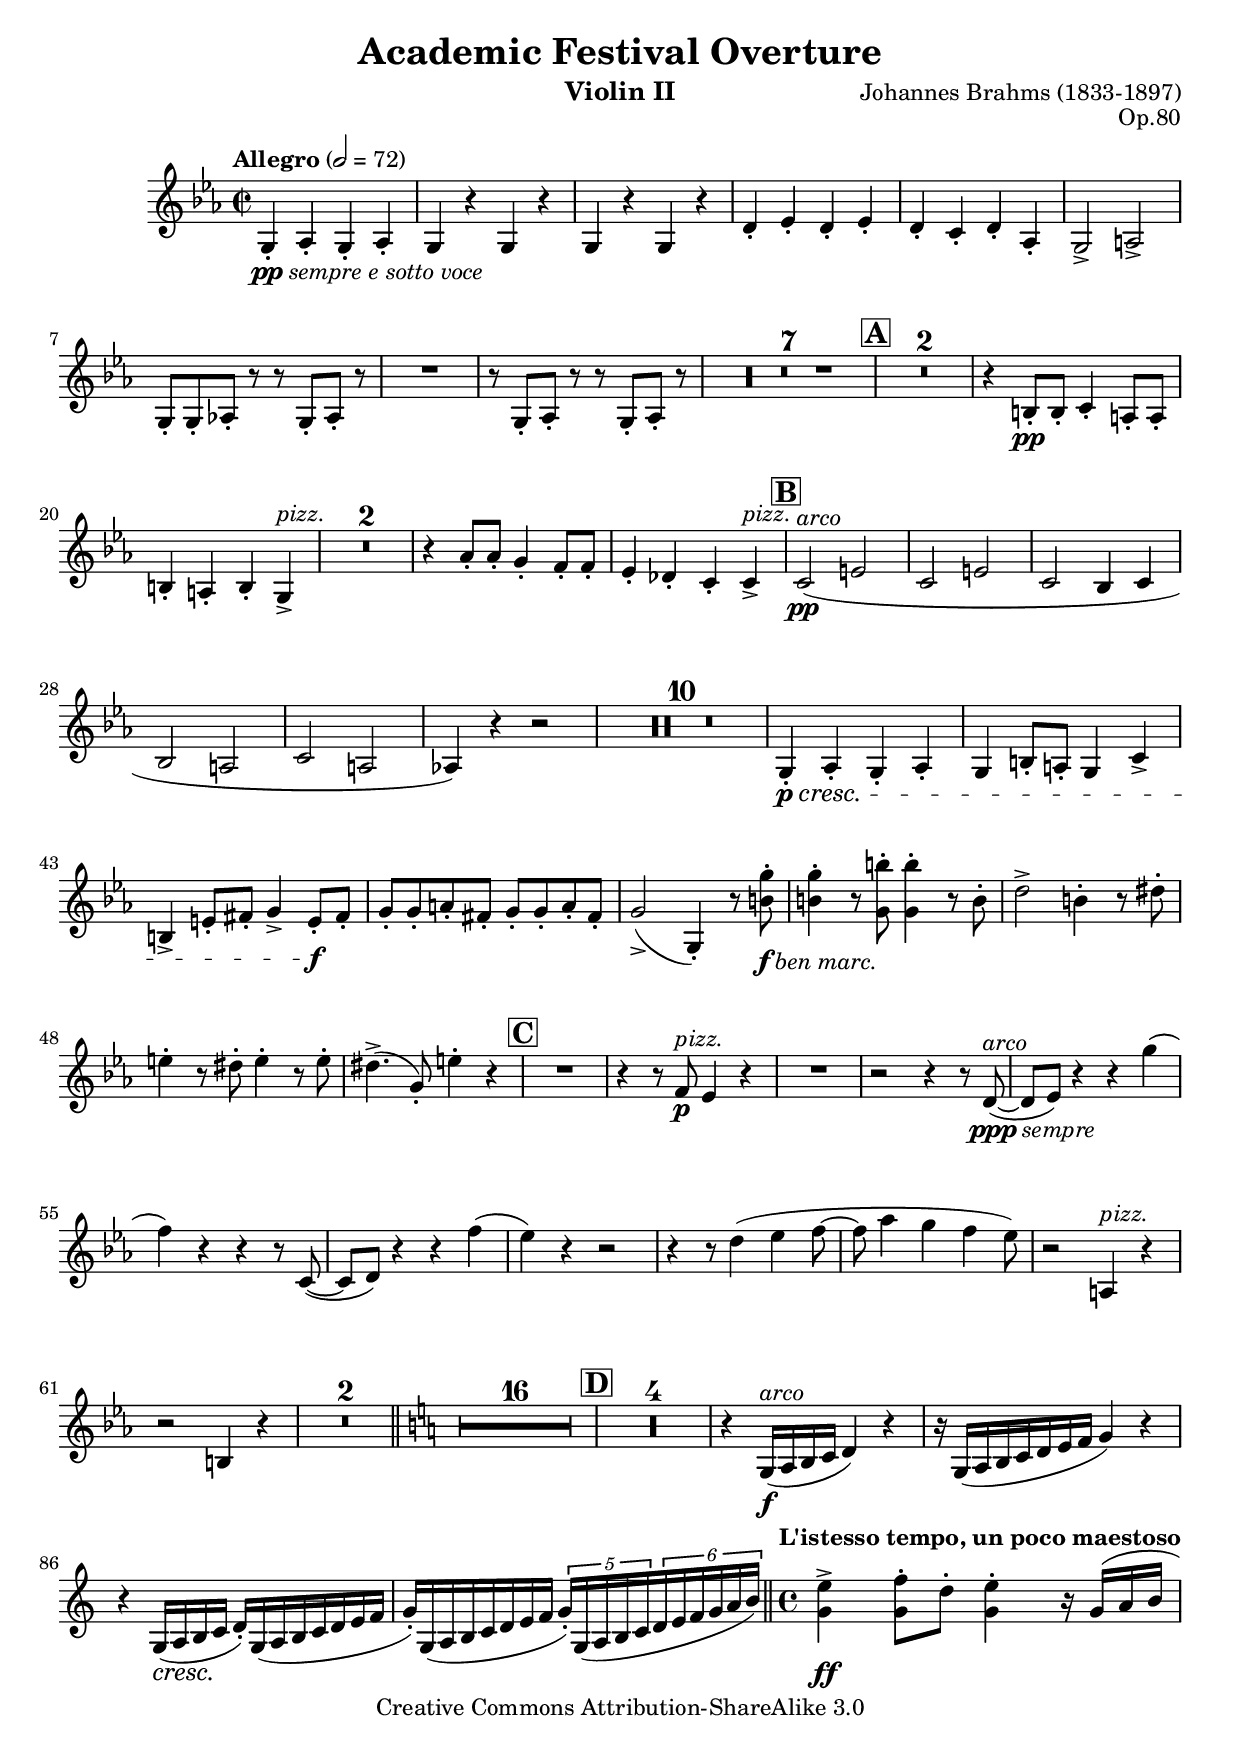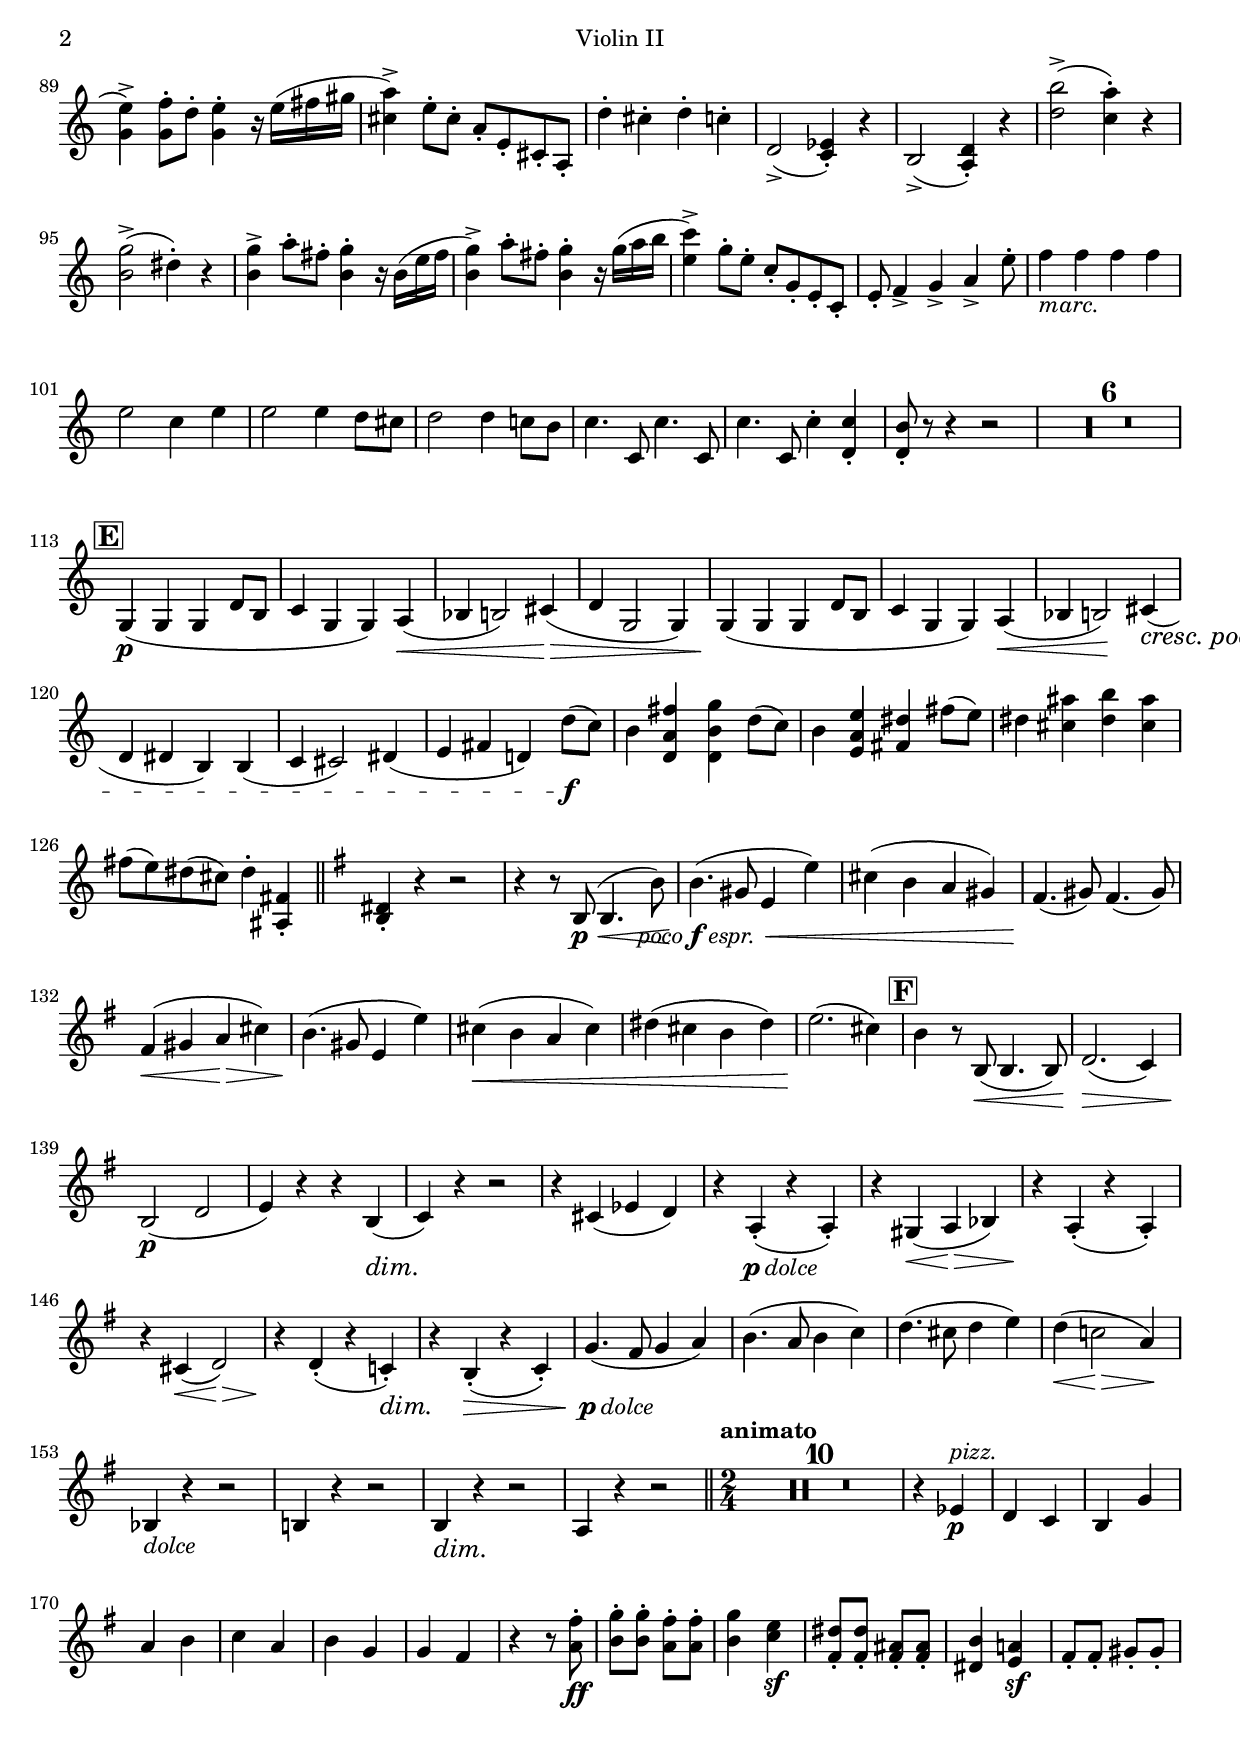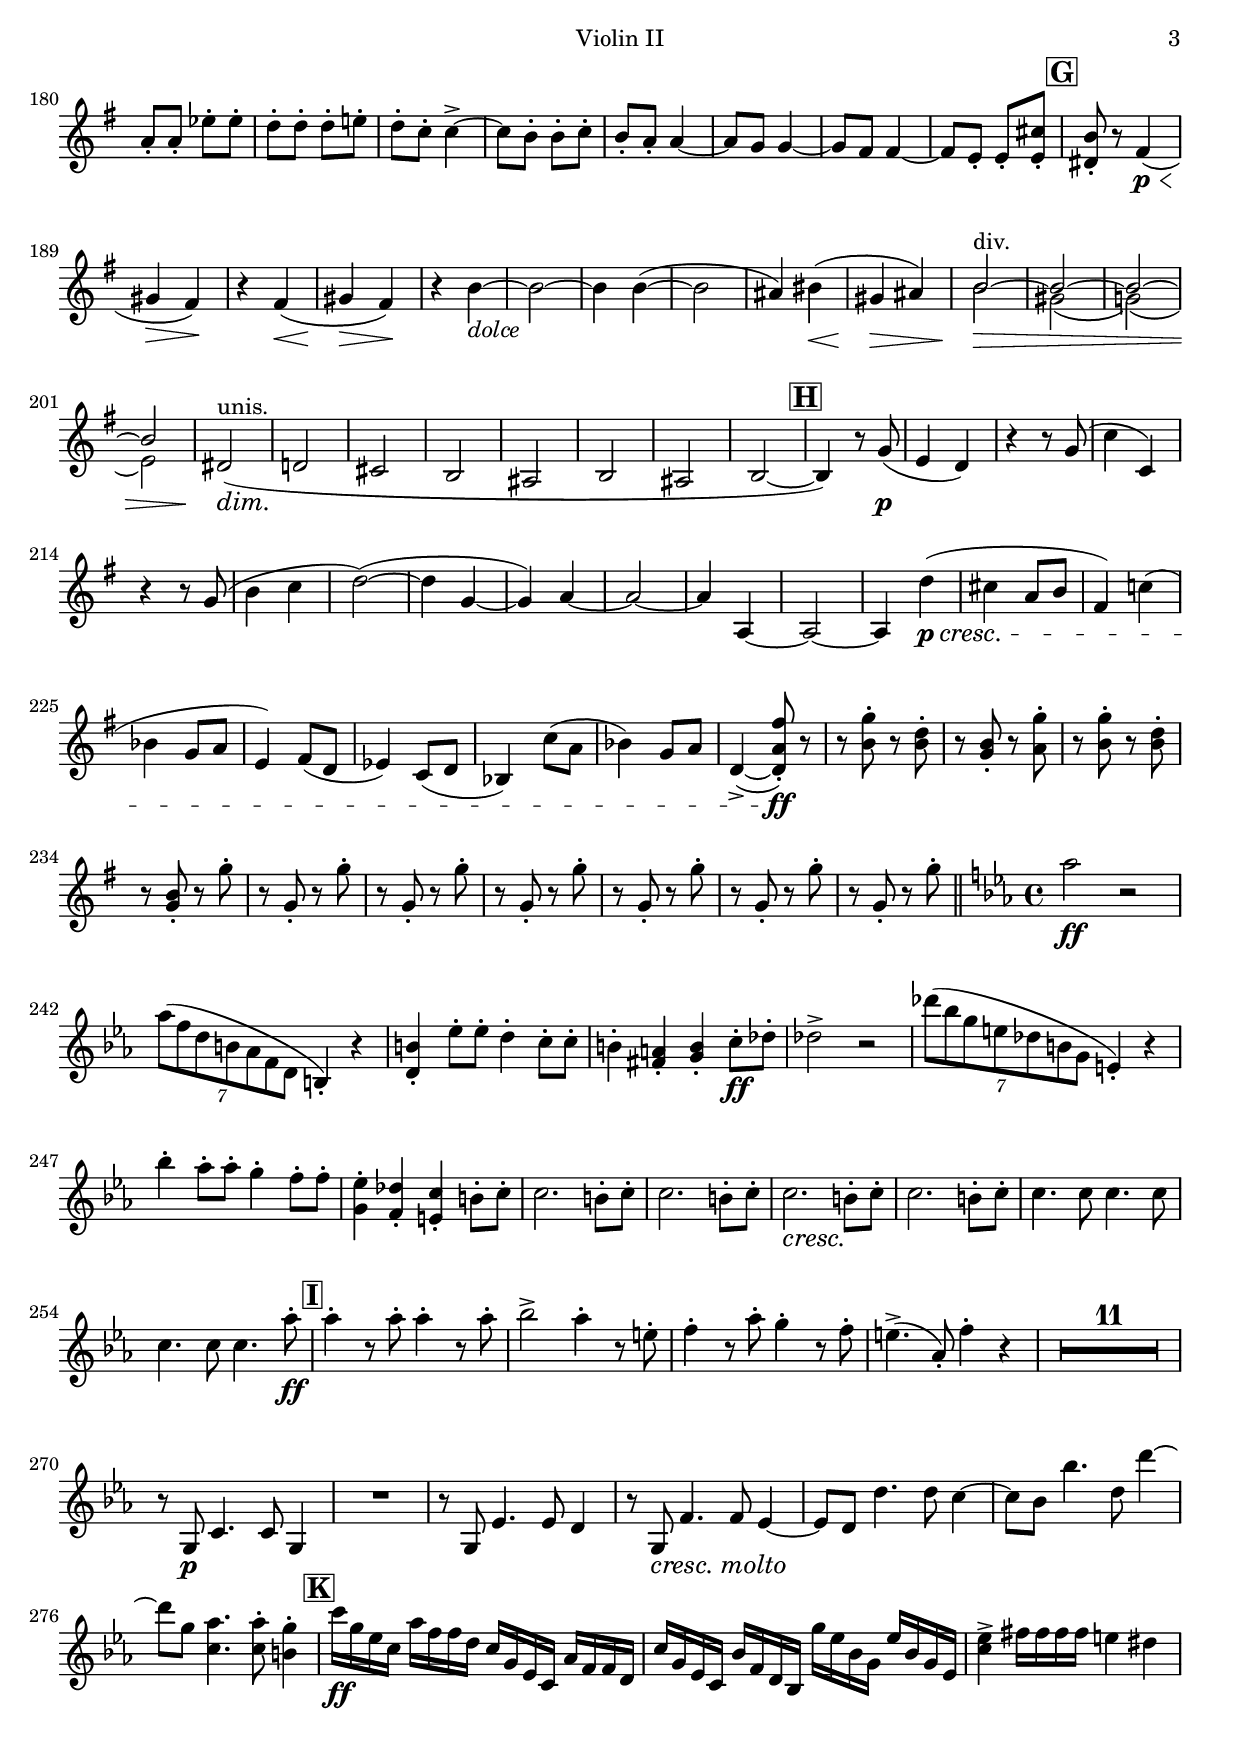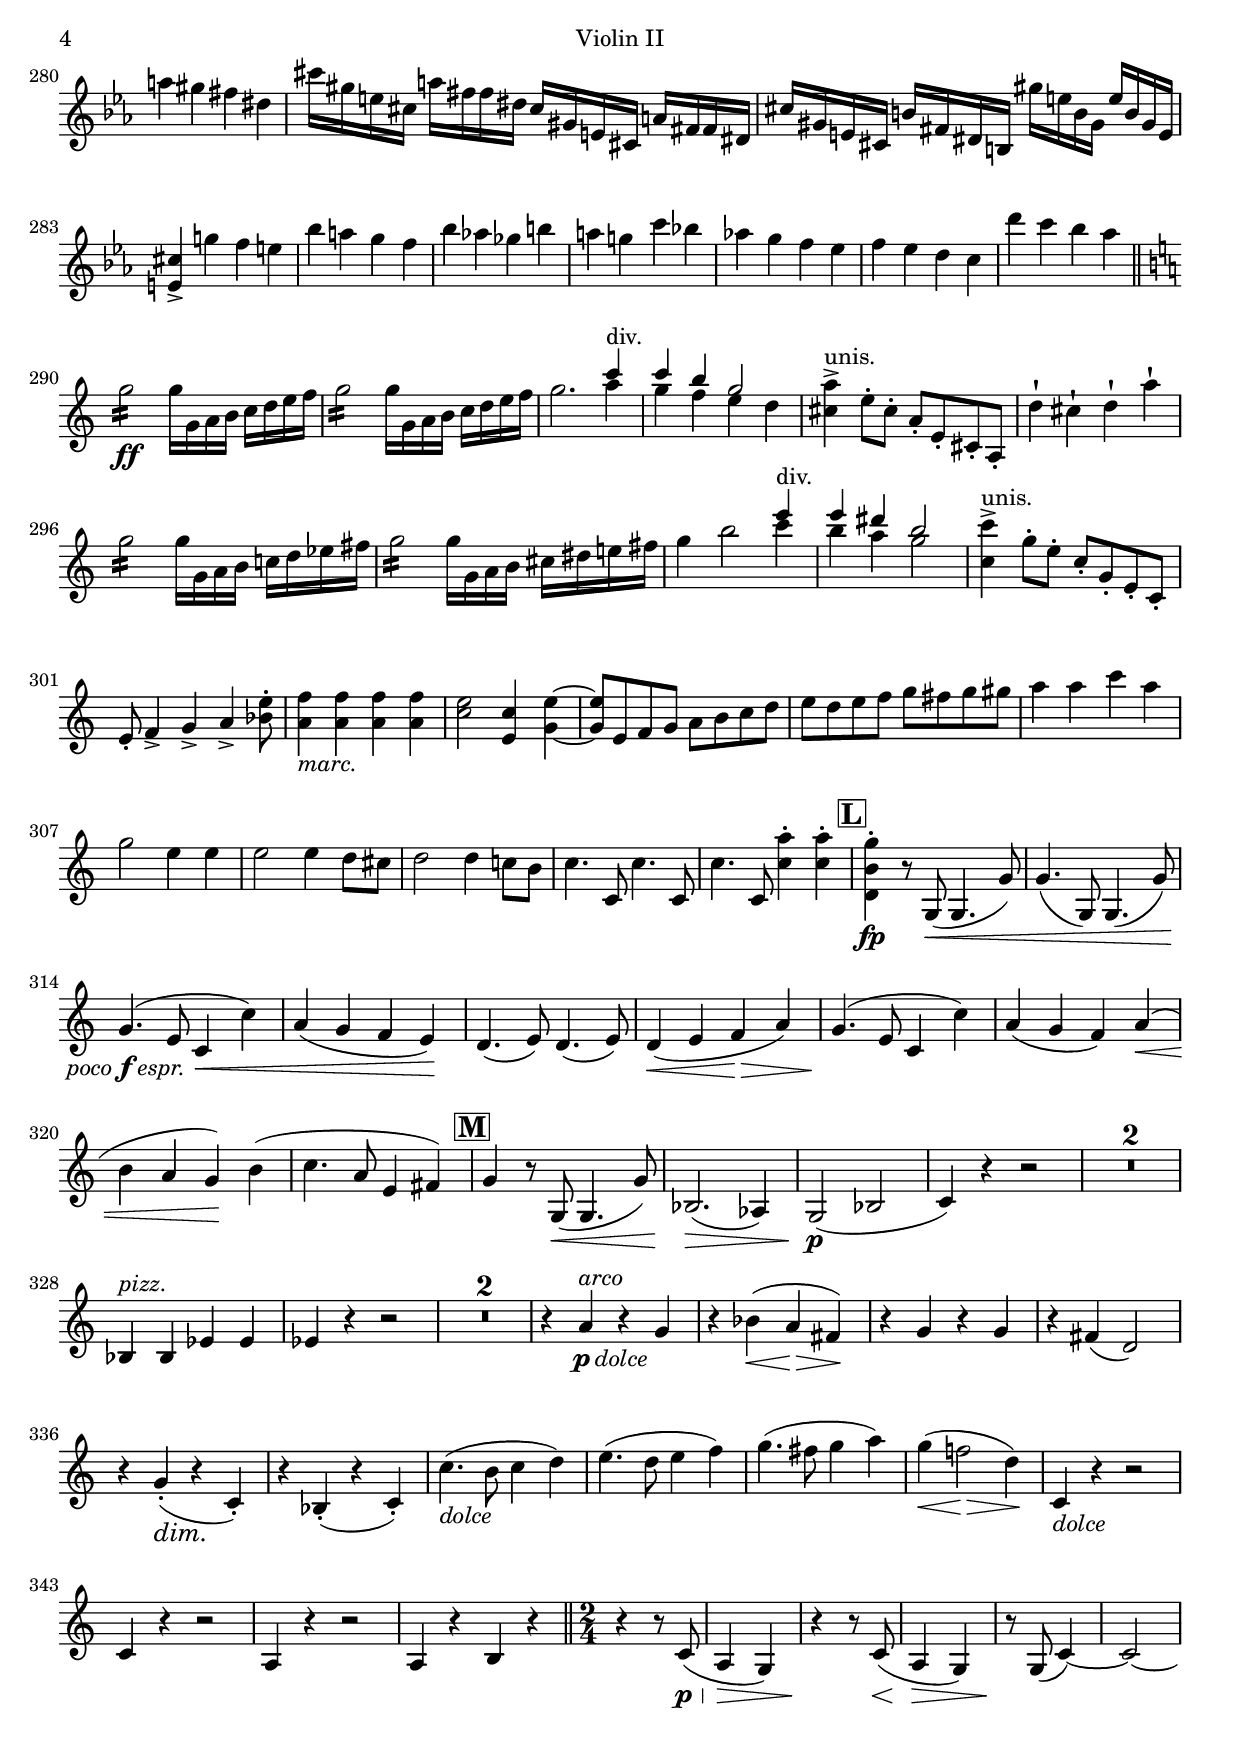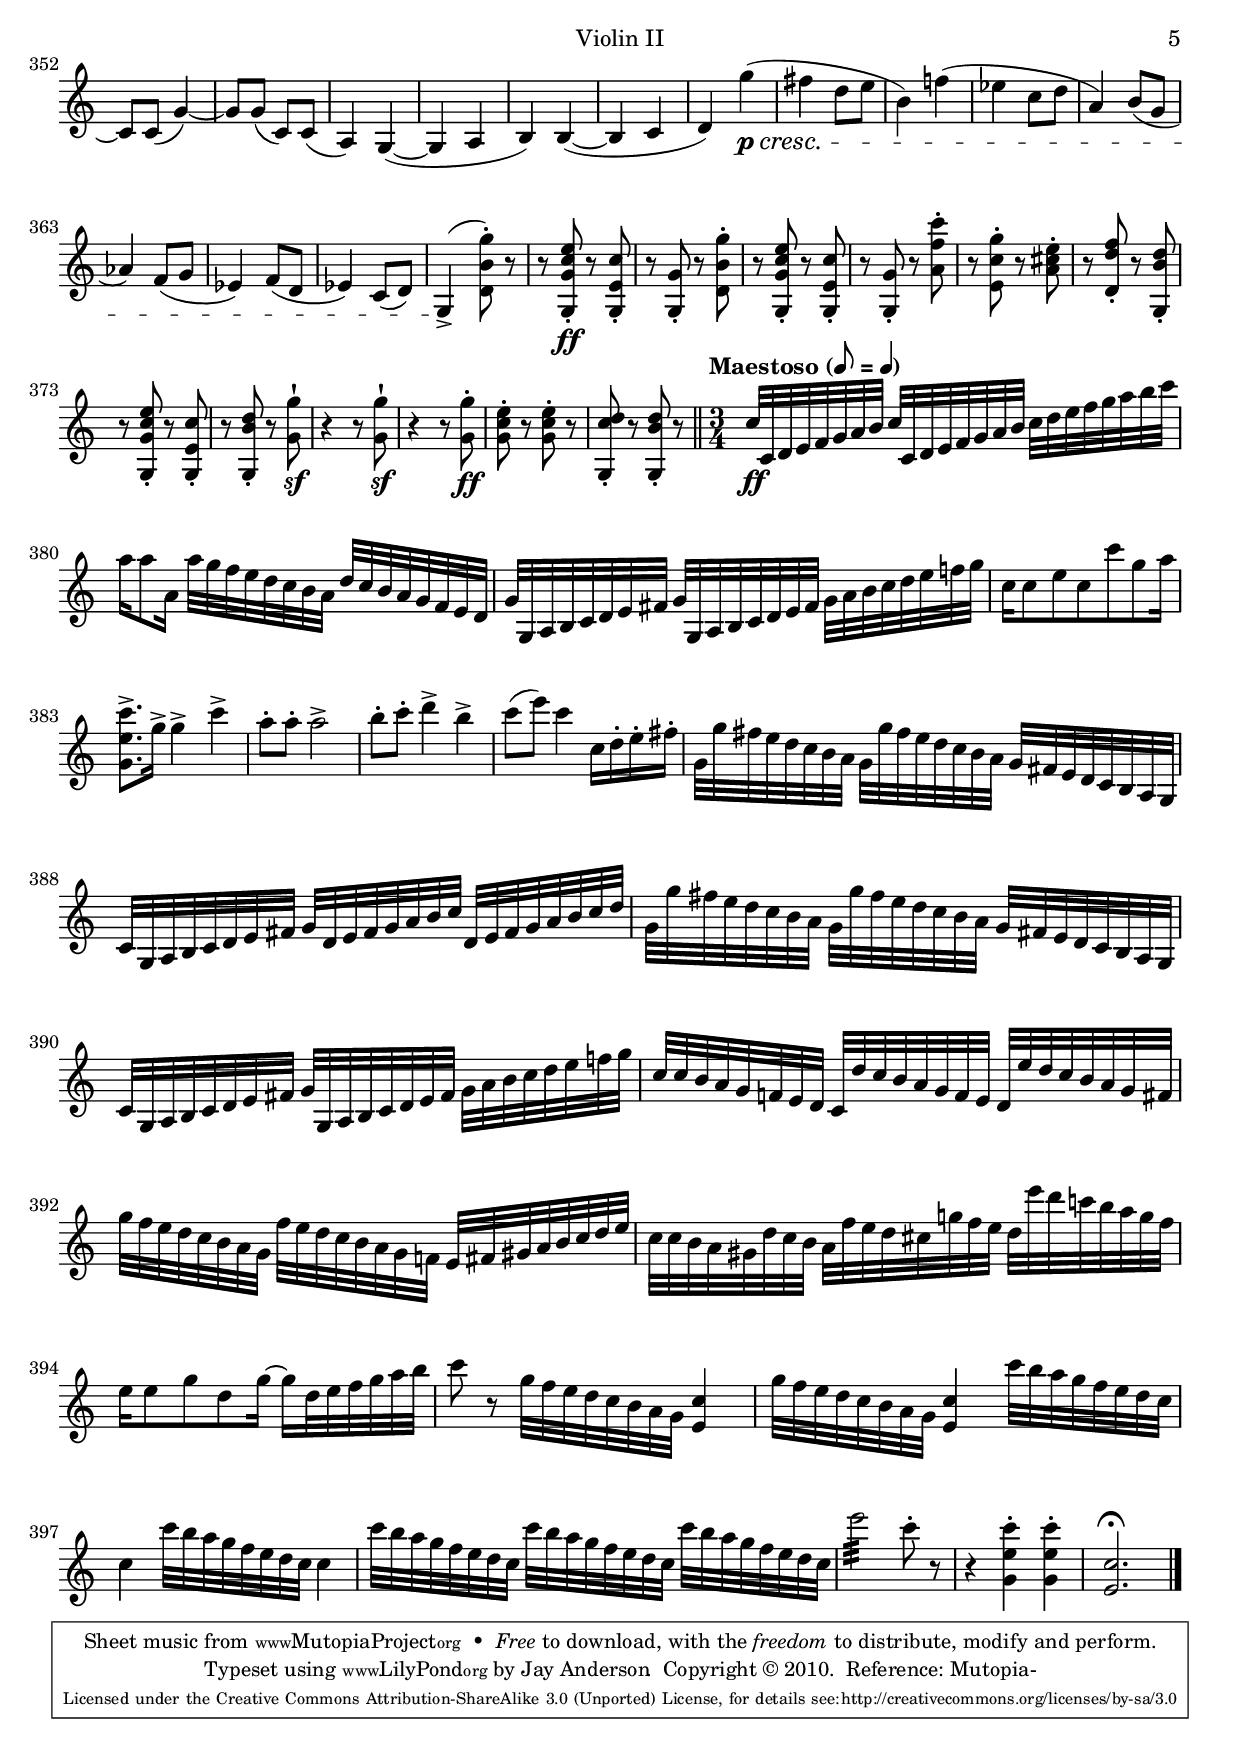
\version "2.13.51"

\include "defs.ily"
\include "violin2.ily"

instrument = "Violin II"

\include "header.ily"

\score
{
  \new Staff
  {
    << \removeWithTag #'score \violinTwo \outline >>
  }
}
